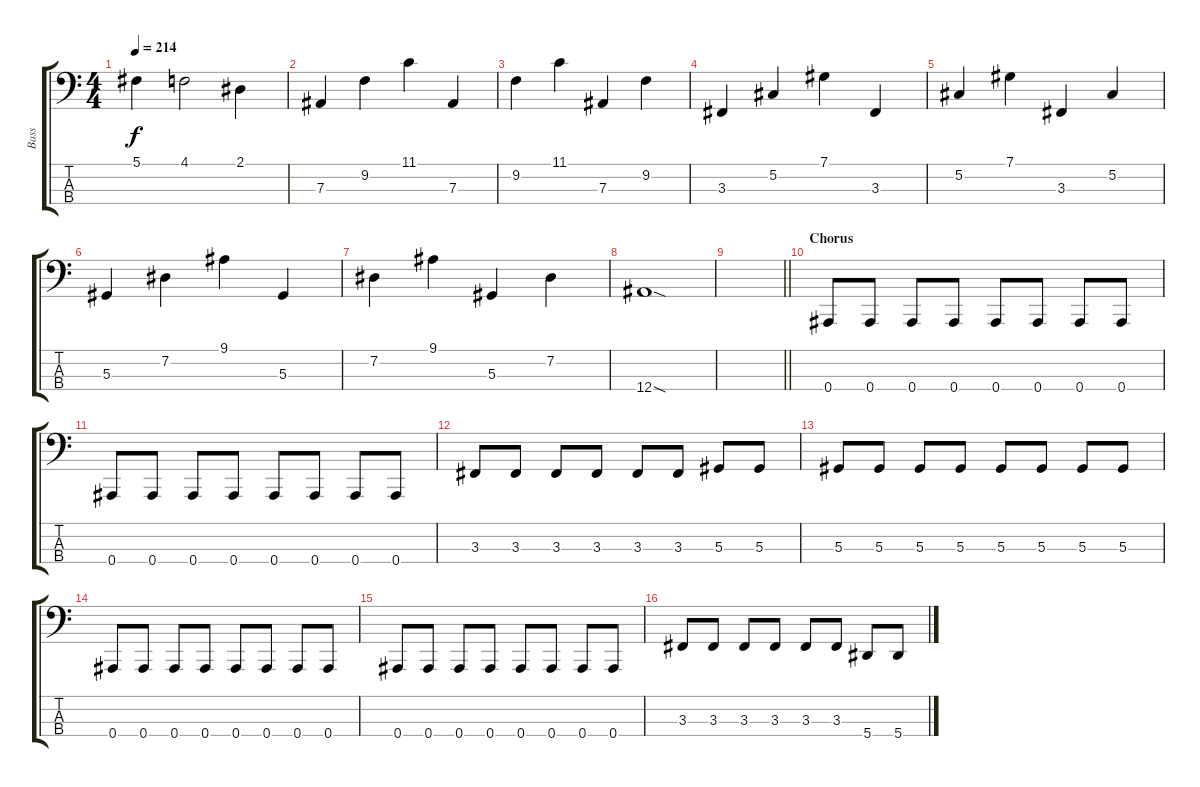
\track ("Bass" "Bass") {instrument electricbassfinger}
\staff {score tabs}
\tuning (Db2 Ab1 Eb1 Bb0) {hide}
\ts (4 4)
\tempo 214
\clef f4
\ks c
5.1{t}.4{dy f} 4.1.2 2.1.4 |
7.3.4 9.2.4 11.1.4 7.3.4 |
9.2.4 11.1.4 7.3.4 9.2.4 |
3.3.4 5.2.4 7.1.4 3.3.4 |
5.2.4 7.1.4 3.3.4 5.2.4 |
5.3.4 7.2.4 9.1.4 5.3.4 |
7.2.4 9.1.4 5.3.4 7.2.4 |
12.4{sod}.1 |
\barLineRight lightlight
|
\section ("" "Chorus")
0.4.8 0.4.8 0.4.8 0.4.8 0.4.8 0.4.8 0.4.8 0.4.8 |
0.4.8 0.4.8 0.4.8 0.4.8 0.4.8 0.4.8 0.4.8 0.4.8 |
3.3.8 3.3.8 3.3.8 3.3.8 3.3.8 3.3.8 5.3.8 5.3.8 |
5.3.8 5.3.8 5.3.8 5.3.8 5.3.8 5.3.8 5.3.8 5.3.8 |
0.4.8 0.4.8 0.4.8 0.4.8 0.4.8 0.4.8 0.4.8 0.4.8 |
0.4.8 0.4.8 0.4.8 0.4.8 0.4.8 0.4.8 0.4.8 0.4.8 |
3.3.8 3.3.8 3.3.8 3.3.8 3.3.8 3.3.8 5.4.8 5.4.8
